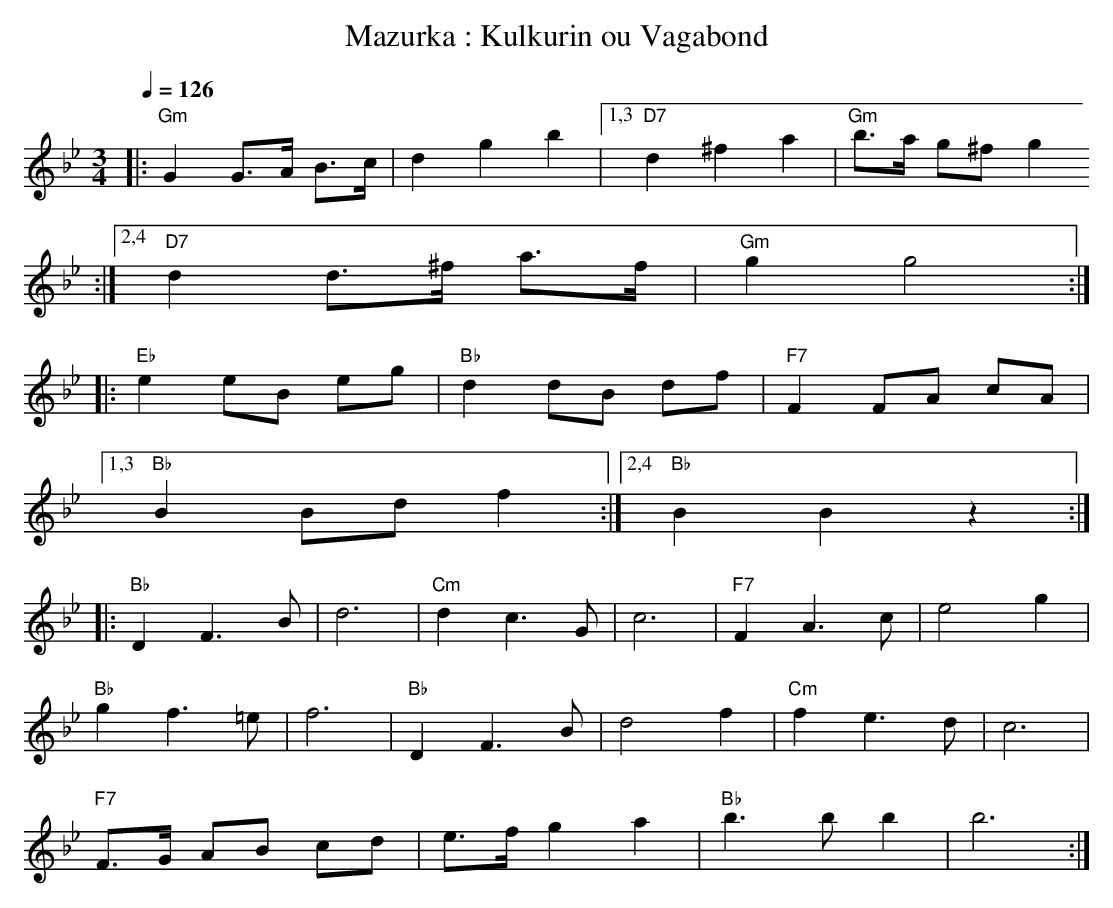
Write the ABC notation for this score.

X:1
T:Mazurka : Kulkurin ou Vagabond
M:3/4
L:1/8
Q:1/4=126
K:Gm
|: "Gm"G2 G>A B>c | d2 g2 b2 |1,3 "D7"d2 ^f2 a2 | "Gm"b>a g^f g2
:|2,4 "D7"d2 d>^f a>f | "Gm"g2  g4 :|
|: "Eb"e2 eB eg | "Bb"d2 dB df | "F7"F2 FA cA |1,3
"Bb"B2 Bd f2 :|2,4 "Bb"B2 B2  z2 :|
|:"Bb"D2 F3 B | d6 | "Cm"d2 c3 G | c6 | "F7"F2 A3 c | e4 g2 |
"Bb"g2 f3 =e | f6 | "Bb"D2 F3 B | d4 f2 | "Cm"f2 e3 d | c6 |
"F7"F>G AB cd | e>f g2 a2 | "Bb"b3 b b2 | b6 :|
